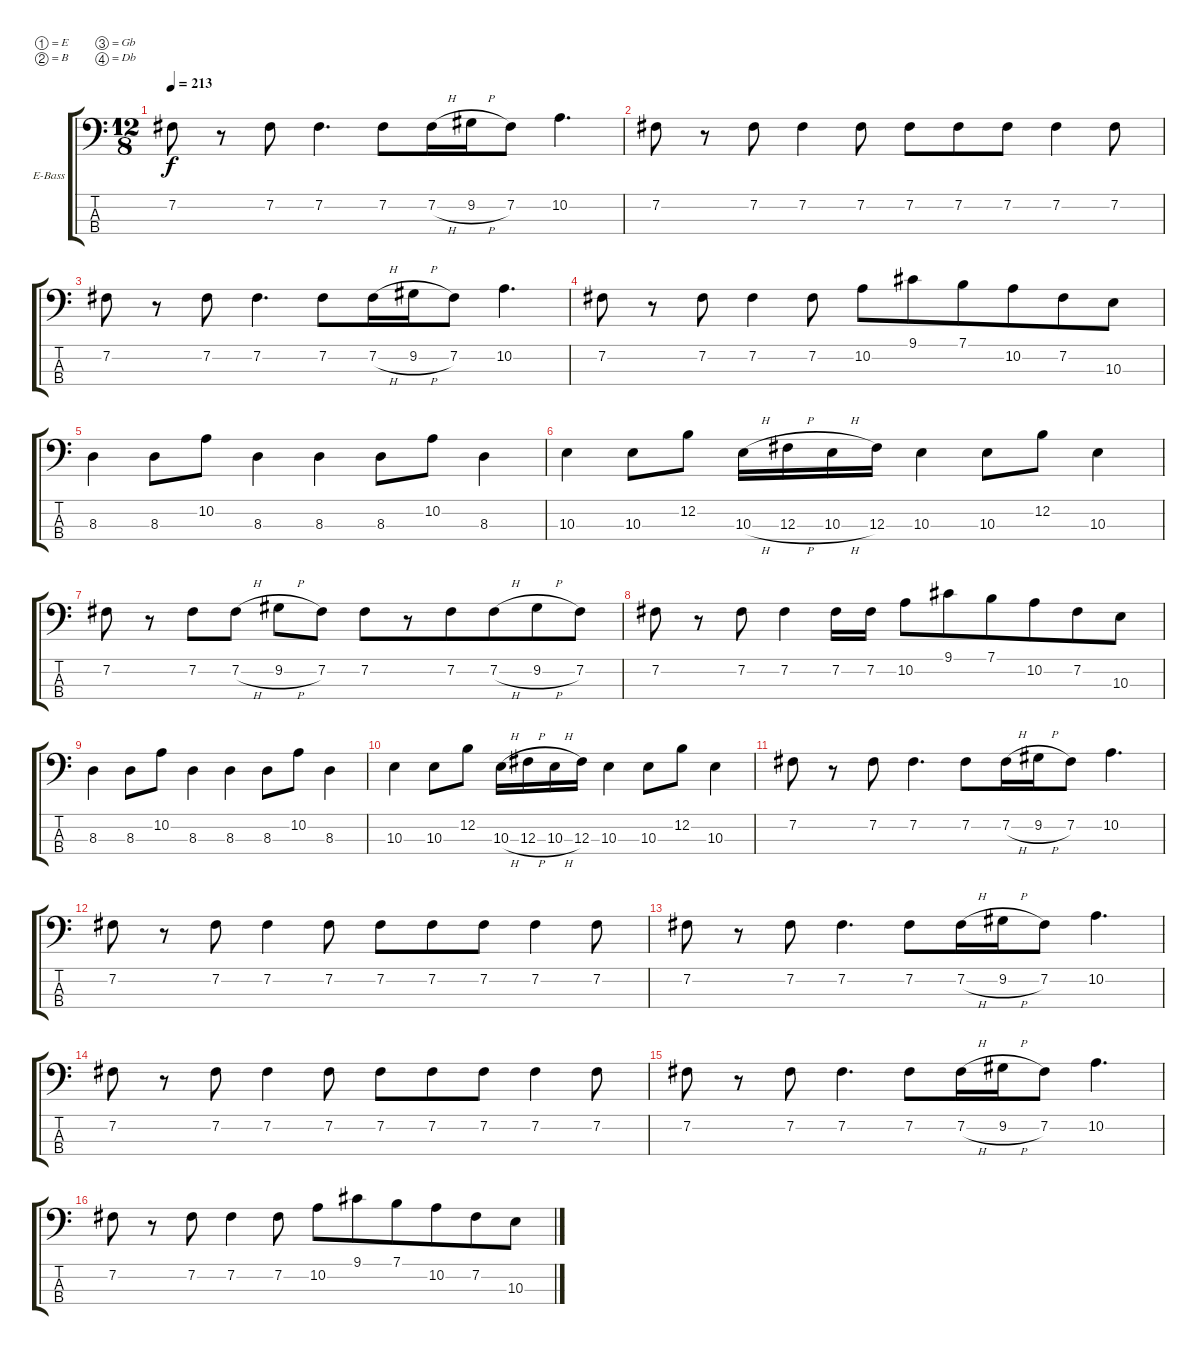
\bracketExtendMode groupsimilarinstruments
\firstSystemTrackNameOrientation horizontal
\otherSystemsTrackNameOrientation horizontal
\track ("Bass 1 (High)" "E-Bass") {instrument electricbassfinger}
\staff {score tabs}
\tuning (E2 B1 Gb1 Db1)
\ts (12 8)
\beaming (8 2 2 2 6)
\tempo 213
\clef f4
\scale
0.485477
\ks c
7.2.8{dy f instrument electricbassfinger} r.8 7.2.8 7.2.4{d} 7.2.8 7.2{h}.16 9.2{h}.16 7.2.8 10.2.4{d} |
\scale
0.257261 7.2.8 r.8 7.2.8 7.2.4 7.2.8 7.2.8 7.2.8 7.2.8 7.2.4 7.2.8 |
\scale
0.257261 7.2.8 r.8 7.2.8 7.2.4{d} 7.2.8 7.2{h}.16 9.2{h}.16 7.2.8 10.2.4{d} |
\scale
0.333333 7.2.8 r.8 7.2.8 7.2.4 7.2.8 10.2.8 9.1.8 7.1.8 10.2.8 7.2.8 10.3.8 |
\scale
0.333333 8.3.4 8.3.8 10.2.8 8.3.4 8.3.4 8.3.8 10.2.8 8.3.4 |
\scale
0.333333 10.3.4 10.3.8 12.2.8 10.3{h}.16 12.3{h}.16 10.3{h}.16 12.3.16 10.3.4 10.3.8 12.2.8 10.3.4 |
\scale
0.333333 7.2.8 r.8 7.2.8 7.2{h}.8 9.2{h}.8 7.2.8 7.2.8 r.8 7.2.8 7.2{h}.8 9.2{h}.8 7.2.8 |
\scale
0.333333 7.2.8 r.8 7.2.8 7.2.4 7.2.16 7.2.16 10.2.8 9.1.8 7.1.8 10.2.8 7.2.8 10.3.8 |
\scale
0.333333 8.3.4 8.3.8 10.2.8 8.3.4 8.3.4 8.3.8 10.2.8 8.3.4 |
\scale
0.333333 10.3.4 10.3.8 12.2.8 10.3{h}.16 12.3{h}.16 10.3{h}.16 12.3.16 10.3.4 10.3.8 12.2.8 10.3.4 |
\scale
0.333333 7.2.8 r.8 7.2.8 7.2.4{d} 7.2.8 7.2{h}.16 9.2{h}.16 7.2.8 10.2.4{d} |
\scale
0.333333 7.2.8 r.8 7.2.8 7.2.4 7.2.8 7.2.8 7.2.8 7.2.8 7.2.4 7.2.8 |
\scale
0.333333 7.2.8 r.8 7.2.8 7.2.4{d} 7.2.8 7.2{h}.16 9.2{h}.16 7.2.8 10.2.4{d} |
\scale
0.333333 7.2.8 r.8 7.2.8 7.2.4 7.2.8 7.2.8 7.2.8 7.2.8 7.2.4 7.2.8 |
\scale
0.333333 7.2.8 r.8 7.2.8 7.2.4{d} 7.2.8 7.2{h}.16 9.2{h}.16 7.2.8 10.2.4{d} |
\scale
0.333333 7.2.8 r.8 7.2.8 7.2.4 7.2.8 10.2.8 9.1.8 7.1.8 10.2.8 7.2.8 10.3.8
